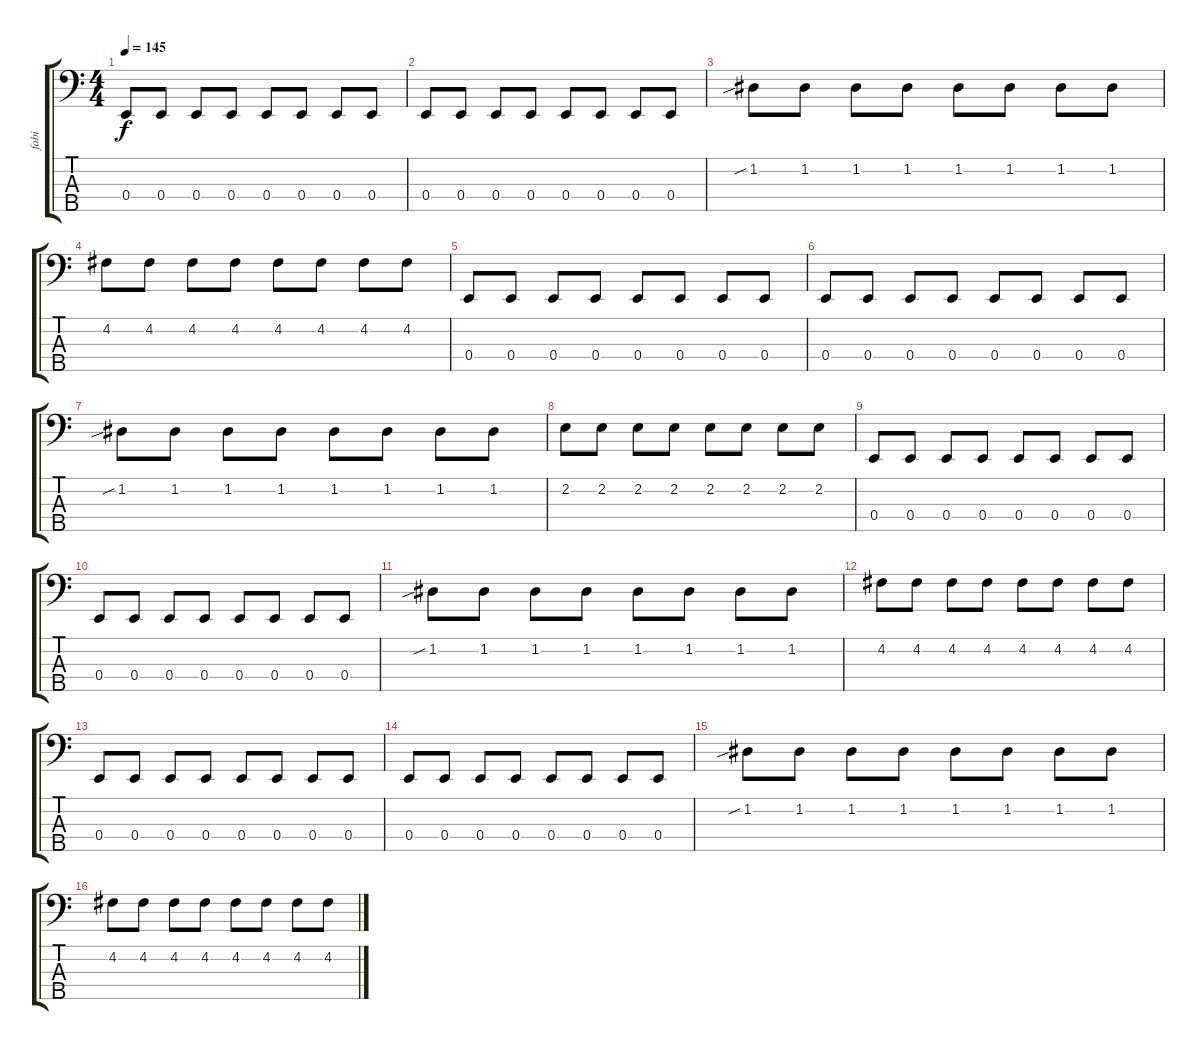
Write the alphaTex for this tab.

\track ("fabi" "fabi") {instrument electricbassfinger}
\staff {score tabs}
\tuning (G2 D2 A1 E1 B0) {hide}
\ts (4 4)
\tempo 145
\clef f4
\ks c
0.4.8{dy f} 0.4.8 0.4.8 0.4.8 0.4.8 0.4.8 0.4.8 0.4.8 |
0.4.8 0.4.8 0.4.8 0.4.8 0.4.8 0.4.8 0.4.8 0.4.8 |
1.2{sib}.8 1.2.8 1.2.8 1.2.8 1.2.8 1.2.8 1.2.8 1.2.8 |
4.2.8 4.2.8 4.2.8 4.2.8 4.2.8 4.2.8 4.2.8 4.2.8 |
0.4.8 0.4.8 0.4.8 0.4.8 0.4.8 0.4.8 0.4.8 0.4.8 |
0.4.8 0.4.8 0.4.8 0.4.8 0.4.8 0.4.8 0.4.8 0.4.8 |
1.2{sib}.8 1.2.8 1.2.8 1.2.8 1.2.8 1.2.8 1.2.8 1.2.8 |
2.2.8 2.2.8 2.2.8 2.2.8 2.2.8 2.2.8 2.2.8 2.2.8 |
0.4.8 0.4.8 0.4.8 0.4.8 0.4.8 0.4.8 0.4.8 0.4.8 |
0.4.8 0.4.8 0.4.8 0.4.8 0.4.8 0.4.8 0.4.8 0.4.8 |
1.2{sib}.8 1.2.8 1.2.8 1.2.8 1.2.8 1.2.8 1.2.8 1.2.8 |
4.2.8 4.2.8 4.2.8 4.2.8 4.2.8 4.2.8 4.2.8 4.2.8 |
0.4.8 0.4.8 0.4.8 0.4.8 0.4.8 0.4.8 0.4.8 0.4.8 |
0.4.8 0.4.8 0.4.8 0.4.8 0.4.8 0.4.8 0.4.8 0.4.8 |
1.2{sib}.8 1.2.8 1.2.8 1.2.8 1.2.8 1.2.8 1.2.8 1.2.8 |
4.2.8 4.2.8 4.2.8 4.2.8 4.2.8 4.2.8 4.2.8 4.2.8
